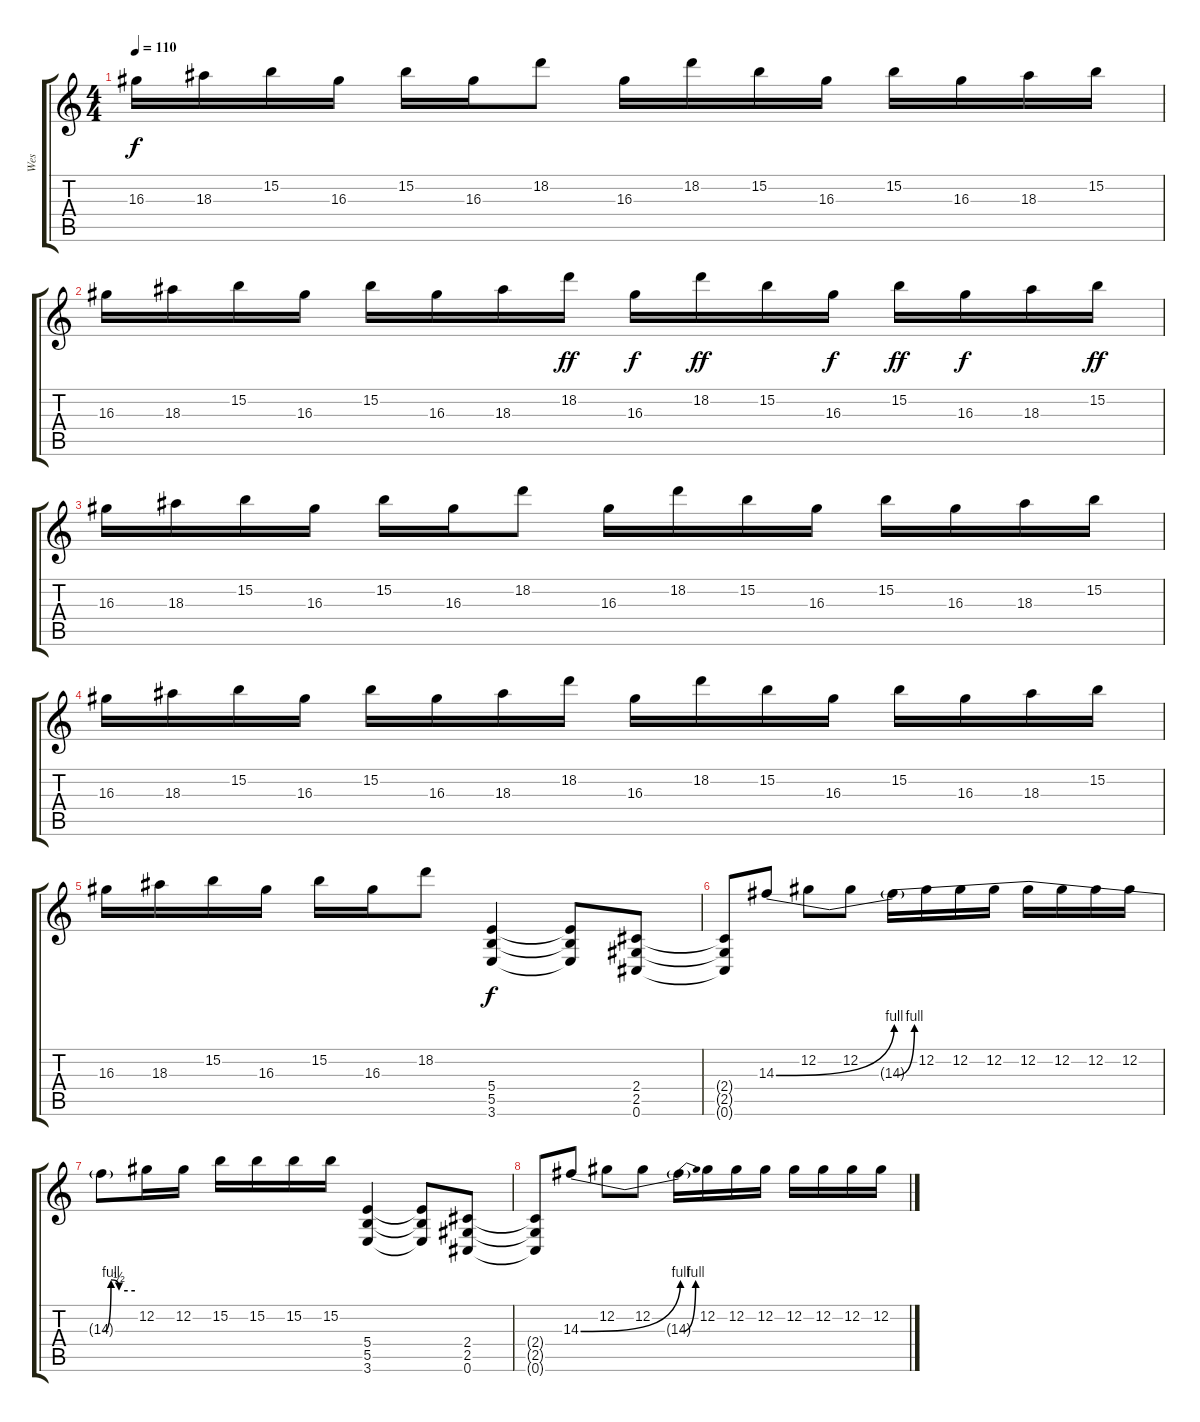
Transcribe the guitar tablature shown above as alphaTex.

\track ("Wes" "Wes") {instrument distortionguitar}
\staff {score tabs}
\tuning (Db4 Ab3 E3 B2 Gb2 Db2) {hide}
\ts (4 4)
\tempo 110
\clef g2
\ks c
16.3.16{dy f} 18.3.16 15.2.16 16.3.16 15.2.16 16.3.16 18.2.8 16.3.16 18.2.16 15.2.16 16.3.16 15.2.16 16.3.16 18.3.16 15.2.16 |
16.3.16 18.3.16 15.2.16 16.3.16 15.2.16 16.3.16 18.3.16 18.2.16{dy ff} 16.3.16{dy f} 18.2.16{dy ff} 15.2.16 16.3.16{dy f} 15.2.16{dy ff} 16.3.16{dy f} 18.3.16 15.2.16{dy ff} |
16.3.16 18.3.16 15.2.16 16.3.16 15.2.16 16.3.16 18.2.8 16.3.16 18.2.16 15.2.16 16.3.16 15.2.16 16.3.16 18.3.16 15.2.16 |
16.3.16 18.3.16 15.2.16 16.3.16 15.2.16 16.3.16 18.3.16 18.2.16 16.3.16 18.2.16 15.2.16 16.3.16 15.2.16 16.3.16 18.3.16 15.2.16 |
16.3.16 18.3.16 15.2.16 16.3.16 15.2.16 16.3.16 18.2.8 (5.4 5.5 3.6).4{dy f} (5.4{t} 5.5{t} 3.6{t}).8 (2.4 2.5 0.6).8 |
(2.4{t} 2.5{t} 0.6{t}).8 14.3{be (bend 0 0 60 4)}.8 12.2.8 12.2.8 14.3{be (bend 0 0 60 4) t}.16 12.2.16 12.2.16 12.2.16 12.2.16 12.2.16 12.2.16 12.2.16 |
14.3{be (custom 0 0 15 4 30 2 60 2) t}.8 12.2.16 12.2.16 15.2.16 15.2.16 15.2.16 15.2.16 (5.4 5.5 3.6).4 (5.4{t} 5.5{t} 3.6{t}).8 (2.4 2.5 0.6).8 |
(2.4{t} 2.5{t} 0.6{t}).8 14.3{be (bend 0 0 60 4)}.8 12.2.8 12.2.8 14.3{be (bend 0 0 60 4) t}.16 12.2.16 12.2.16 12.2.16 12.2.16 12.2.16 12.2.16 12.2.16
